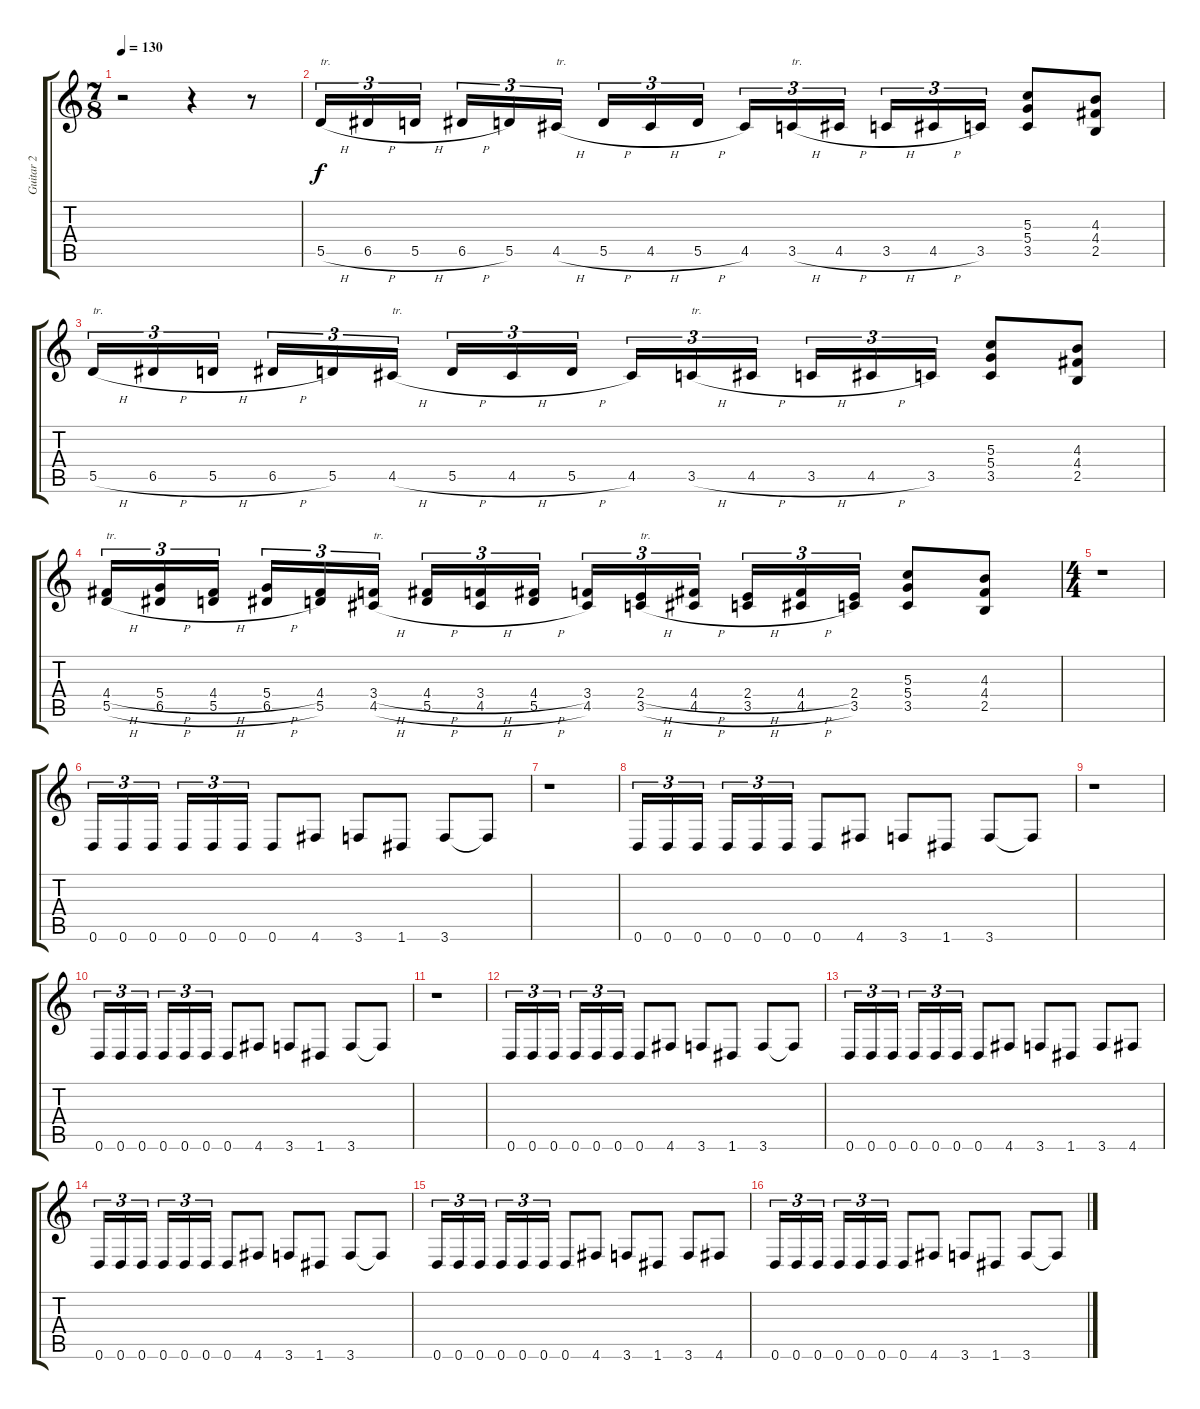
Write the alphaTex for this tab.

\track ("Guitar 2" "Guitar 2") {instrument distortionguitar}
\staff {score tabs}
\tuning (E4 B3 G3 D3 A2 D2) {hide}
\ts (7 8)
\tempo 130
\clef g2
\ks c
r.2{dy f} r.4 r.8 |
5.5{h}.16{tu (3 2) txt "tr."} 6.5{h}.16{tu (3 2)} 5.5{h}.16{tu (3 2)} 6.5{h}.16{tu (3 2)} 5.5.16{tu (3 2)} 4.5{h}.16{tu (3 2) txt "tr."} 5.5{h}.16{tu (3 2)} 4.5{h}.16{tu (3 2)} 5.5{h}.16{tu (3 2)} 4.5.16{tu (3 2)} 3.5{h}.16{tu (3 2) txt "tr."} 4.5{h}.16{tu (3 2)} 3.5{h}.16{tu (3 2)} 4.5{h}.16{tu (3 2)} 3.5.16{tu (3 2)} (5.3 5.4 3.5).8 (4.3 4.4 2.5).8 |
5.5{h}.16{tu (3 2) txt "tr."} 6.5{h}.16{tu (3 2)} 5.5{h}.16{tu (3 2)} 6.5{h}.16{tu (3 2)} 5.5.16{tu (3 2)} 4.5{h}.16{tu (3 2) txt "tr."} 5.5{h}.16{tu (3 2)} 4.5{h}.16{tu (3 2)} 5.5{h}.16{tu (3 2)} 4.5.16{tu (3 2)} 3.5{h}.16{tu (3 2) txt "tr."} 4.5{h}.16{tu (3 2)} 3.5{h}.16{tu (3 2)} 4.5{h}.16{tu (3 2)} 3.5.16{tu (3 2)} (5.3 5.4 3.5).8 (4.3 4.4 2.5).8 |
(4.4{h} 5.5{h}).16{tu (3 2) txt "tr."} (5.4{h} 6.5{h}).16{tu (3 2)} (4.4{h} 5.5{h}).16{tu (3 2)} (5.4{h} 6.5{h}).16{tu (3 2)} (4.4 5.5).16{tu (3 2)} (3.4{h} 4.5{h}).16{tu (3 2) txt "tr."} (4.4{h} 5.5{h}).16{tu (3 2)} (3.4{h} 4.5{h}).16{tu (3 2)} (4.4{h} 5.5{h}).16{tu (3 2)} (3.4 4.5).16{tu (3 2)} (2.4{h} 3.5{h}).16{tu (3 2) txt "tr."} (4.4{h} 4.5{h}).16{tu (3 2)} (2.4{h} 3.5{h}).16{tu (3 2)} (4.4{h} 4.5{h}).16{tu (3 2)} (2.4 3.5).16{tu (3 2)} (5.3 5.4 3.5).8 (4.3 4.4 2.5).8 |
\ts (4 4)
r.1 |
0.6.16{tu (3 2)} 0.6.16{tu (3 2)} 0.6.16{tu (3 2)} 0.6.16{tu (3 2)} 0.6.16{tu (3 2)} 0.6.16{tu (3 2)} 0.6.8 4.6.8 3.6.8 1.6.8 3.6.8 3.6{t}.8 |
r.1 |
0.6.16{tu (3 2)} 0.6.16{tu (3 2)} 0.6.16{tu (3 2)} 0.6.16{tu (3 2)} 0.6.16{tu (3 2)} 0.6.16{tu (3 2)} 0.6.8 4.6.8 3.6.8 1.6.8 3.6.8 3.6{t}.8 |
r.1 |
0.6.16{tu (3 2)} 0.6.16{tu (3 2)} 0.6.16{tu (3 2)} 0.6.16{tu (3 2)} 0.6.16{tu (3 2)} 0.6.16{tu (3 2)} 0.6.8 4.6.8 3.6.8 1.6.8 3.6.8 3.6{t}.8 |
r.1 |
0.6.16{tu (3 2)} 0.6.16{tu (3 2)} 0.6.16{tu (3 2)} 0.6.16{tu (3 2)} 0.6.16{tu (3 2)} 0.6.16{tu (3 2)} 0.6.8 4.6.8 3.6.8 1.6.8 3.6.8 3.6{t}.8 |
0.6.16{tu (3 2)} 0.6.16{tu (3 2)} 0.6.16{tu (3 2)} 0.6.16{tu (3 2)} 0.6.16{tu (3 2)} 0.6.16{tu (3 2)} 0.6.8 4.6.8 3.6.8 1.6.8 3.6.8 4.6.8 |
0.6.16{tu (3 2)} 0.6.16{tu (3 2)} 0.6.16{tu (3 2)} 0.6.16{tu (3 2)} 0.6.16{tu (3 2)} 0.6.16{tu (3 2)} 0.6.8 4.6.8 3.6.8 1.6.8 3.6.8 3.6{t}.8 |
0.6.16{tu (3 2)} 0.6.16{tu (3 2)} 0.6.16{tu (3 2)} 0.6.16{tu (3 2)} 0.6.16{tu (3 2)} 0.6.16{tu (3 2)} 0.6.8 4.6.8 3.6.8 1.6.8 3.6.8 4.6.8 |
0.6.16{tu (3 2)} 0.6.16{tu (3 2)} 0.6.16{tu (3 2)} 0.6.16{tu (3 2)} 0.6.16{tu (3 2)} 0.6.16{tu (3 2)} 0.6.8 4.6.8 3.6.8 1.6.8 3.6.8 3.6{t}.8
